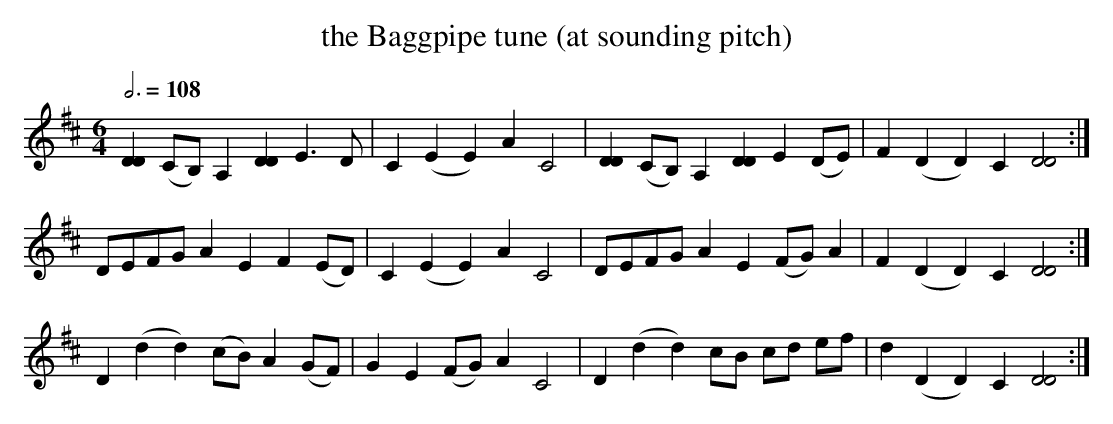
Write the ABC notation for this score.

X:1
T:the Baggpipe tune (at sounding pitch)
M:6/4 % 3 in MS
L:1/8
Q:3/4=108
K:D
[D2D2](CB,) A,2 [D2D2] E3  D |C2 (E2 E2) A2  C4    |\
[D2D2](CB,) A,2 [D2D2] E2(DE)|F2 (D2 D2) C2 [D4D4]:|
 DEFG       A2   E2    F2(ED)|C2 (E2 E2) A2  C4    |\
 DEFG       A2   E2   (FG)A2 |F2 (D2 D2) C2 [D4D4]:|
 D2   (d2   d2) (cB)   A2(GF)|G2  E2(FG) A2  C4    |\
 D2   (d2   d2)  cB    cd ef |d2 (D2 D2) C2 [D4D4]:|
